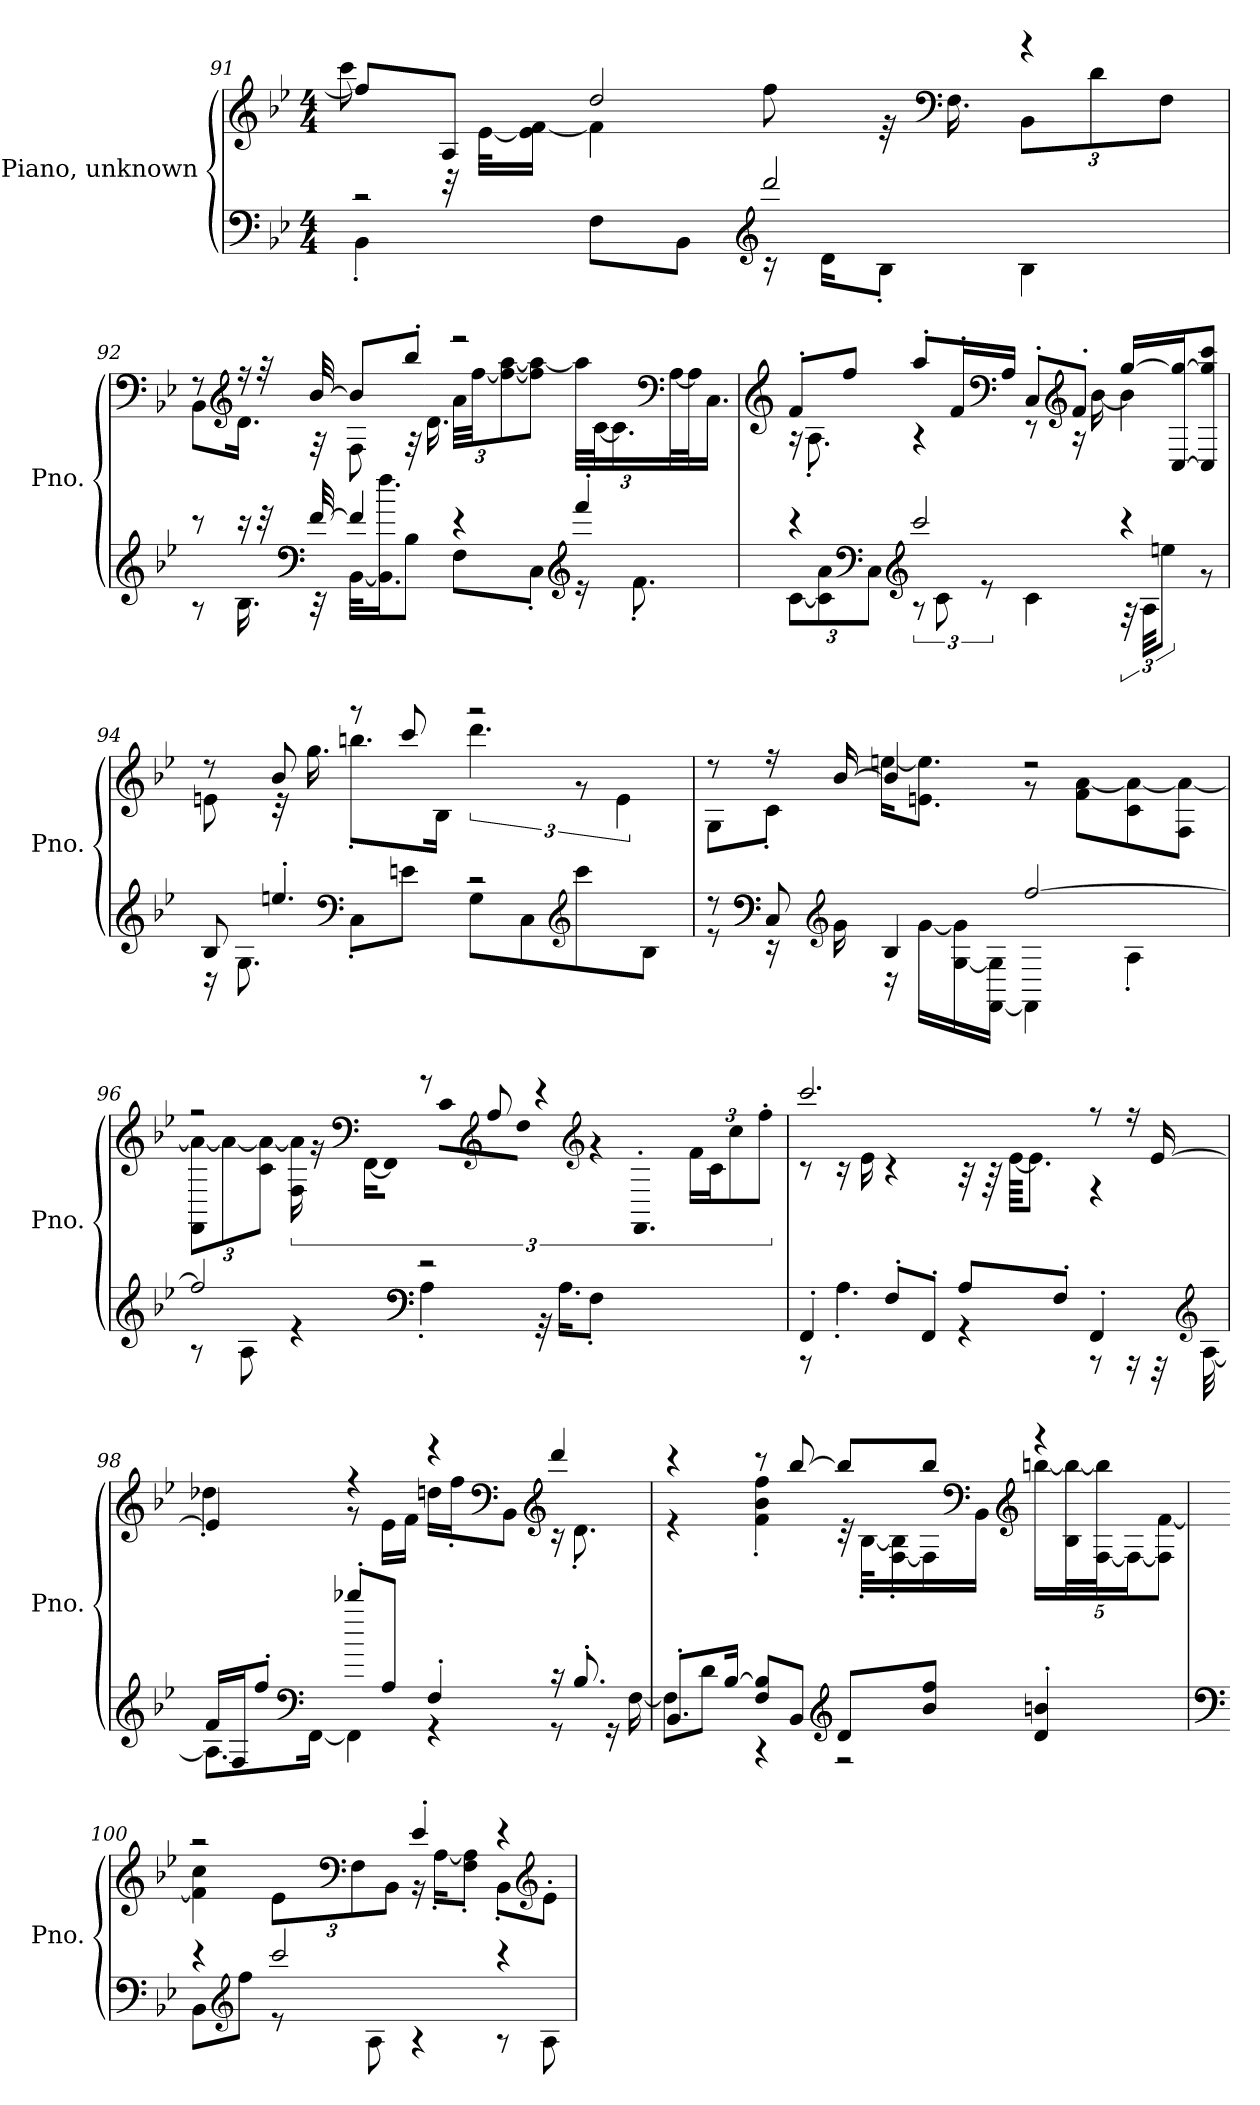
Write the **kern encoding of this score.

**kern	**kern
*part1	*part1
*staff2	*staff1
*I"Piano, unknown	*
*I'Pno.	*
!!LO:LB:g=z
*clefF4	*clefG2
*k[b-e-]	*k[b-e-]
*M4/4	*M4/4
=91	=91
*^	*^
2r	4BB-'\	8ff/L]	8ccc\
.	.	8A/J	32r
.	.	.	[32e-\KLL
.	.	.	16e-\] [16f\JJ
.	8F\L	2dd/	4f\]
.	8BB-\J	.	.
*clefG2	*	*	*
2ddd/	16r	.	8ff\
.	16d\KL	.	.
.	8B-'\J	.	32r
*	*	*clefF4	*
.	.	.	16.F\
*	*	*	*Xbrackettup
.	4B-\	4r	12BB-\L
.	.	.	12d\
.	.	.	12F\J
!!LO:LB:g=z	!!
=92	=92	=92	=92
8r	8r	8r	8BB-\L
*	*	*clefG2	*
16r	16.B-\	16r	16.d\Jk
32r	.	32r	.
*clefF4	*	*	*
[32f/	32r	[32b-/	32r
4f/]	[32BB-\KLL	8b-/L]	8F\
.	16.BB-\] 16.ff\J	.	.
.	8B-\J	8bb-'/J	32r
.	.	.	16.d\
4r	8F\L	2r	48a\LLL
.	.	.	[48ff\JJ
.	.	.	12ff\_ [12aa\
.	8C'\J	.	8ff\] 8aa\_J
*clefG2	*	*	*
4fff'/	16r	.	48aa\LLL]
.	.	.	[48c\J
.	.	.	24.c\]
.	8.f'\	.	.
*	*	*clefF4	*
.	.	.	[48A\L
.	.	.	32A\J]
.	.	.	16.C\JJ
!!LO:PB:g=z	!!
=93	=93	=93	=93
*	*	*clefG2	*
*	*Xbrackettup	*	*
4r	[12c\L	8f'/L	16r
.	.	.	8.A'\
.	12c\] 12a\	.	.
.	.	8ff/J	.
*clefF4	*	*	*
.	12C\J	.	.
*clefG2	*	*	*
*	*brackettup	*	*
2ccc/	12r	8aa'/L	4r
.	12c\	.	.
.	.	16f'/L	.
.	12r	.	.
*	*	*clefF4	*
.	.	16A/JJ	.
.	4c\	8C'/L	8r
*	*	*clefG2	*
.	.	8f'/J	16r
.	.	.	[16b-\
4r	48r	[16gg/LL	4b-\]
.	48A\KKL	.	.
.	12een\J	.	.
.	.	[16C/ 16gg/_J	.
.	8r	8C/] 8gg/] 8ccc/J	.
=94	=94	=94	=94
8B-/	16r	8r	8en\
.	8.G\	.	.
4.een'/	.	8b-/	32r
.	.	.	16.gg\
*clefF4	*	*	*
.	8C'\L	8r	8.bbn'\L
.	8en\J	8ccc/	.
.	.	.	16B-\Jk
*	*	*	*brackettup
2r	8G\L	2r	6.ddd\
.	8C\	.	.
*clefG2	*	*	*
.	8ccc\	.	12r
.	.	.	6e\
.	8B-\J	.	.
!!LO:LB:g=z	!!
=95	=95	=95	=95
8r	8r	8r	8G\L
*clefF4	*	*	*
8C/	16r	16r	8c'\J
*clefG2	*	*	*
.	16g\	[16b-/	.
4B-/	16r	4b-/]	[16een\KL
.	[16g\LL	.	8.en\ 8.ee\]J
.	[16G\ 16g\]	.	.
.	[16FF\ 16G\]JJ	.	.
[2ff/	4FF\]	2r	8r
.	.	.	8f\ [8a\L
.	4A'\	.	8c\ 8a\_
.	.	.	8F\ 8a\_J
=96	=96	=96	=96
*	*	*	*Xbrackettup
2ff/]	8r	2r	12FF\ 12a\_L
.	.	.	12a\_
.	8A\	.	.
.	.	.	12c\ 12a\_J
*	*	*	*brackettup
.	4r	.	24F\ 24a\]
.	.	.	24r
*	*	*clefF4	*
.	.	.	[24FF\KL
.	.	.	8FF\J]
*clefF4	*	*	*
2r	4A'\	8r	16c\LL
.	.	.	16F\JJ
*	*	*clefG2	*
.	.	8ff/	32r
.	.	.	16.FF'\
*	*	*	*Xbrackettup
.	32r	4r	24f\LL
.	16.A\KL	.	.
.	.	.	24c\J
.	.	.	12cc\
.	8F'\J	.	.
.	.	.	12ff'\J
!!LO:LB:g=z	!!
=97	=97	=97	=97
4FF'/	8r	2.ccc/	8r
.	4.A'\	.	16r
.	.	.	16e-\
8F'/L	.	.	4r
8FF'/J	.	.	.
8A/L	4r	.	32r
.	.	.	64r
.	.	.	[64e-\KKKL
.	.	.	8.e-\J]
8F'/J	.	.	.
4FF'/	8r	8r	4r
.	16r	16r	.
.	32r	[16e-/	.
*clefG2	*	*	*
.	[32A\	.	.
=98	=98	=98	=98
16f/LL	8.A\L]	4e-/]	4dd-X'\
16F/J	.	.	.
8ff'/J	.	.	.
*clefF4	*	*	*
.	[16FF\Jk	.	.
8ddd-X'/L	4FF\]	4r	8r
8A/J	.	.	16e-\LL
.	.	.	16f\JJ
4F'/	4r	4r	16ddn\LL
.	.	.	16ff'\J
*	*	*clefF4	*
.	.	.	8BB-\J
*	*	*clefG2	*
16r	8r	4ddd/	16r
8.B-'/	.	.	8.d'\
.	16r	.	.
.	[16F\	.	.
!!LO:LB:g=z	!!
=99	=99	=99	=99
8.BB-'/L	8F\L]	4r	4r
.	8d\J	.	.
[16B-/Jk	.	.	.
8F/ 8B-/]L	4r	8r	4f\' 4b-\' 4ff\'
8BB-/J	.	[8bb-/	.
*clefG2	*	*	*
8d/L	2r	8bb-/L]	32r
.	.	.	[32B-'\KLL
.	.	.	[16F\' 16B-\]'
8b-/ 8ff/J	.	8bb-/J	16F\]
*	*	*clefF4	*
.	.	.	16BB-\JJ
*	*	*clefG2	*
4d/' 4bn/'	.	4r	[20bbn\LL
.	.	.	40B-\ 40bb\_L
.	.	.	[40F\ 40bb\]J
.	.	.	20F\J_
.	.	.	10F\] [10f\J
=100	=100	=100	=100
*clefF4	*	*	*
4r	8BB-\L	2r	4f\] 4cc\
*clefG2	*	*	*
.	8ff\J	.	.
2ccc/	8r	.	12e-\L
*	*	*clefF4	*
.	.	.	12F\
.	8A\	.	.
.	.	.	12BB-\J
.	4r	4e-'/	16r
.	.	.	[16A'\KL
.	.	.	8F\' 8A\]'J
4r	8r	4r	8BB-'\L
*	*	*clefG2	*
.	8A\	.	8e-'\J
*v	*v	*	*
*	*v	*v
=	=
*-	*-
